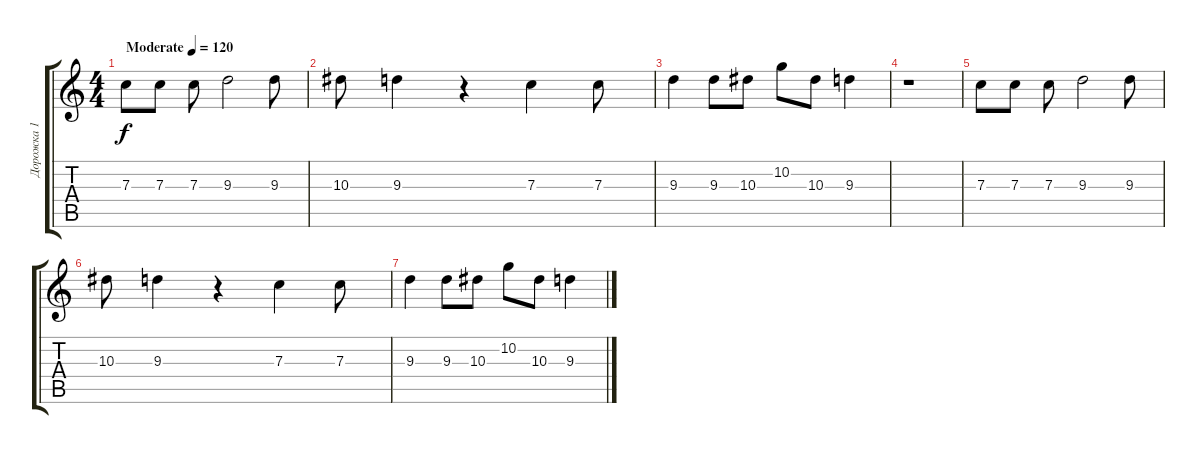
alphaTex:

\track ("Дорожка 1" "Дорожка 1") {instrument acousticguitarsteel}
\staff {score tabs}
\tuning (D4 A3 F3 C3 G3 C2) {hide}
\ts (4 4)
\tempo (120 "Moderate")
\clef g2
\ks c
7.3.8{dy f instrument acousticguitarsteel} 7.3.8 7.3.8 9.3.2 9.3.8 |
10.3.8 9.3.4 r.4 7.3.4 7.3.8 |
9.3.4 9.3.8 10.3.8 10.2.8 10.3.8 9.3.4 |
r.1 |
7.3.8 7.3.8 7.3.8 9.3.2 9.3.8 |
10.3.8 9.3.4 r.4 7.3.4 7.3.8 |
9.3.4 9.3.8 10.3.8 10.2.8 10.3.8 9.3.4
